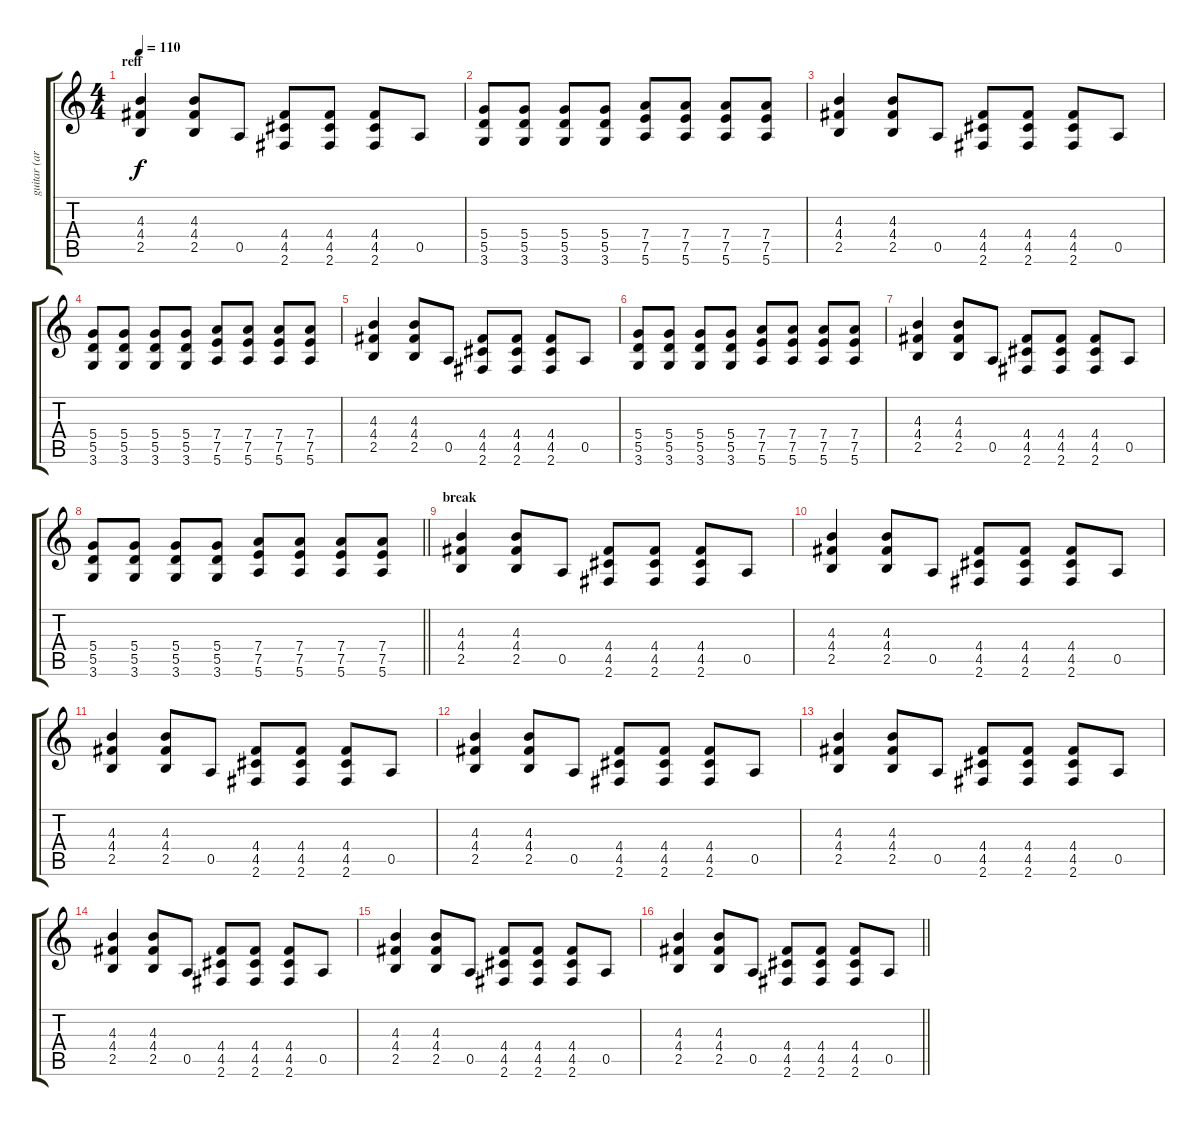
\track ("guitar (ariel)" "guitar (ar") {instrument acousticguitarsteel}
\staff {score tabs}
\tuning (E4 B3 G3 D3 A2 E2) {hide}
\ts (4 4)
\section ("" "reff")
\tempo 110
\clef g2
\ks c
(4.3 4.4 2.5).4{dy f} (4.3 4.4 2.5).8 0.5.8 (4.4 4.5 2.6).8 (4.4 4.5 2.6).8 (4.4 4.5 2.6).8 0.5.8 |
(5.4 5.5 3.6).8 (5.4 5.5 3.6).8 (5.4 5.5 3.6).8 (5.4 5.5 3.6).8 (7.4 7.5 5.6).8 (7.4 7.5 5.6).8 (7.4 7.5 5.6).8 (7.4 7.5 5.6).8 |
(4.3 4.4 2.5).4 (4.3 4.4 2.5).8 0.5.8 (4.4 4.5 2.6).8 (4.4 4.5 2.6).8 (4.4 4.5 2.6).8 0.5.8 |
(5.4 5.5 3.6).8 (5.4 5.5 3.6).8 (5.4 5.5 3.6).8 (5.4 5.5 3.6).8 (7.4 7.5 5.6).8 (7.4 7.5 5.6).8 (7.4 7.5 5.6).8 (7.4 7.5 5.6).8 |
(4.3 4.4 2.5).4 (4.3 4.4 2.5).8 0.5.8 (4.4 4.5 2.6).8 (4.4 4.5 2.6).8 (4.4 4.5 2.6).8 0.5.8 |
(5.4 5.5 3.6).8 (5.4 5.5 3.6).8 (5.4 5.5 3.6).8 (5.4 5.5 3.6).8 (7.4 7.5 5.6).8 (7.4 7.5 5.6).8 (7.4 7.5 5.6).8 (7.4 7.5 5.6).8 |
(4.3 4.4 2.5).4 (4.3 4.4 2.5).8 0.5.8 (4.4 4.5 2.6).8 (4.4 4.5 2.6).8 (4.4 4.5 2.6).8 0.5.8 |
\barLineRight lightlight
(5.4 5.5 3.6).8 (5.4 5.5 3.6).8 (5.4 5.5 3.6).8 (5.4 5.5 3.6).8 (7.4 7.5 5.6).8 (7.4 7.5 5.6).8 (7.4 7.5 5.6).8 (7.4 7.5 5.6).8 |
\section ("" "break")
(4.3 4.4 2.5).4 (4.3 4.4 2.5).8 0.5.8 (4.4 4.5 2.6).8 (4.4 4.5 2.6).8 (4.4 4.5 2.6).8 0.5.8 |
(4.3 4.4 2.5).4 (4.3 4.4 2.5).8 0.5.8 (4.4 4.5 2.6).8 (4.4 4.5 2.6).8 (4.4 4.5 2.6).8 0.5.8 |
(4.3 4.4 2.5).4 (4.3 4.4 2.5).8 0.5.8 (4.4 4.5 2.6).8 (4.4 4.5 2.6).8 (4.4 4.5 2.6).8 0.5.8 |
(4.3 4.4 2.5).4 (4.3 4.4 2.5).8 0.5.8 (4.4 4.5 2.6).8 (4.4 4.5 2.6).8 (4.4 4.5 2.6).8 0.5.8 |
(4.3 4.4 2.5).4 (4.3 4.4 2.5).8 0.5.8 (4.4 4.5 2.6).8 (4.4 4.5 2.6).8 (4.4 4.5 2.6).8 0.5.8 |
(4.3 4.4 2.5).4 (4.3 4.4 2.5).8 0.5.8 (4.4 4.5 2.6).8 (4.4 4.5 2.6).8 (4.4 4.5 2.6).8 0.5.8 |
(4.3 4.4 2.5).4 (4.3 4.4 2.5).8 0.5.8 (4.4 4.5 2.6).8 (4.4 4.5 2.6).8 (4.4 4.5 2.6).8 0.5.8 |
\barLineRight lightlight
(4.3 4.4 2.5).4 (4.3 4.4 2.5).8 0.5.8 (4.4 4.5 2.6).8 (4.4 4.5 2.6).8 (4.4 4.5 2.6).8 0.5.8
